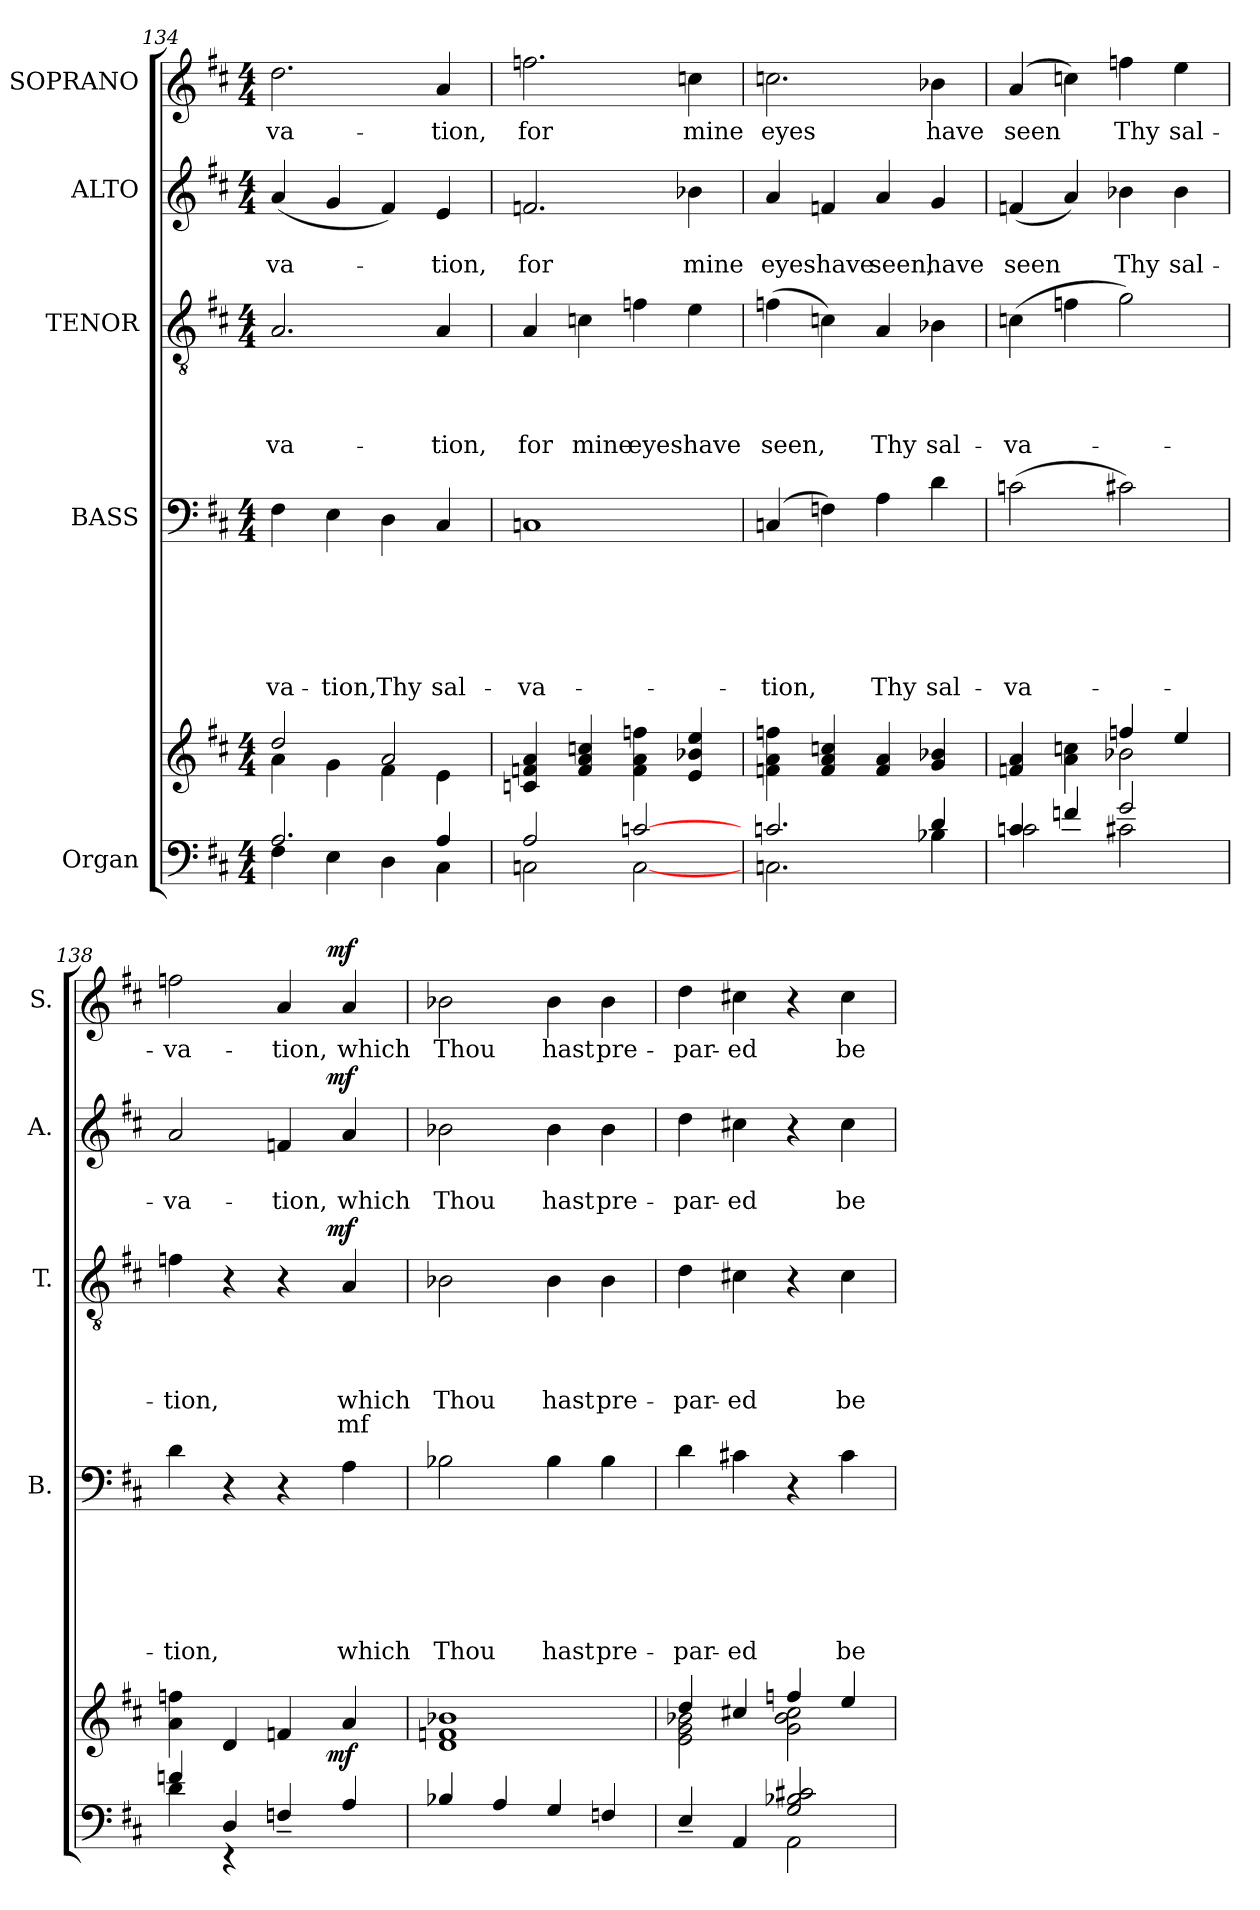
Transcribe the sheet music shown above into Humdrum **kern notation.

**kern	**kern	**dynam	**kern	**text	**text	**text	**text	**text	**text	**kern	**text	**text	**text	**text	**text	**dynam	**kern	**text	**text	**dynam	**kern	**text	**dynam
*part5	*part5	*part5	*part4	*part4	*part4	*part4	*part4	*part4	*part4	*part3	*part3	*part3	*part3	*part3	*part3	*part3	*part2	*part2	*part2	*part2	*part1	*part1	*part1
*staff6	*staff5	*staff5/6	*staff4	*staff4	*staff4	*staff4	*staff4	*staff4	*staff4	*staff3	*staff3	*staff3	*staff3	*staff3	*staff3	*staff3	*staff2	*staff2	*staff2	*staff2	*staff1	*staff1	*staff1
*I"Organ	*	*	*I"BASS	*	*	*	*	*	*	*I"TENOR	*	*	*	*	*	*	*I"ALTO	*	*	*	*I"SOPRANO	*	*
*	*	*	*I'B.	*	*	*	*	*	*	*I'T.	*	*	*	*	*	*	*I'A.	*	*	*	*I'S.	*	*
*clefF4	*clefG2	*	*clefF4	*	*	*	*	*	*	*clefGv2	*	*	*	*	*	*	*clefG2	*	*	*	*clefG2	*	*
*k[f#c#]	*k[f#c#]	*	*k[f#c#]	*	*	*	*	*	*	*k[f#c#]	*	*	*	*	*	*	*k[f#c#]	*	*	*	*k[f#c#]	*	*
*D:	*D:	*	*D:	*	*	*	*	*	*	*D:	*	*	*	*	*	*	*D:	*	*	*	*D:	*	*
*M4/4	*M4/4	*	*M4/4	*	*	*	*	*	*	*M4/4	*	*	*	*	*	*	*M4/4	*	*	*	*M4/4	*	*
=134	=134	=134	=134	=134	=134	=134	=134	=134	=134	=134	=134	=134	=134	=134	=134	=134	=134	=134	=134	=134	=134	=134	=134
*^	*^	*	*	*	*	*	*	*	*	*	*	*	*	*	*	*	*	*	*	*	*	*	*
!	!	!	!	!	!	!	!	!	!	!	!LO:LY:b	!	!	!	!	!LO:LY:b	!	!	!	!	!LO:LY:b	!	!	!LO:LY:b	!
2.A/	4F#\	2dd/	4a\	.	4F#\	.	.	.	.	.	-va-	2.A/	.	.	.	-va-	.	.	(<4a/	.	-va-	.	2.dd\	-va-	.
!	!	!	!	!	!	!	!	!	!	!	!LO:LY:b	!	!	!	!	!	!	!	!	!	!	!	!	!	!
.	4E\	.	4g\	.	4E\	.	.	.	.	.	-tion,	.	.	.	.	.	.	.	4g/	.	.	.	.	.	.
!	!	!	!	!	!	!	!	!	!	!	!LO:LY:b	!	!	!	!	!	!	!	!	!	!	!	!	!	!
.	4D\	2a/	4f#\	.	4D\	.	.	.	.	.	Thy	.	.	.	.	.	.	.	4f#/)	.	.	.	.	.	.
!	!	!	!	!	!	!	!	!	!	!	!LO:LY:b	!	!	!	!	!LO:LY:b	!	!	!	!	!LO:LY:b	!	!	!LO:LY:b	!
4A/	4C#\	.	4e\	.	4C#/	.	.	.	.	.	sal-	4A/	.	.	.	-tion,	.	.	4e/	.	-tion,	.	4a/	-tion,	.
!!LO:LB:g=z
=135	=135	=135	=135	=135	=135	=135	=135	=135	=135	=135	=135	=135	=135	=135	=135	=135	=135	=135	=135	=135	=135	=135	=135	=135	=135
!	!	!	!	!	!	!	!	!	!	!	!LO:LY:b	!	!	!	!	!LO:LY:b	!	!	!	!	!LO:LY:b	!	!	!LO:LY:b	!
*	*	*v	*v	*	*	*	*	*	*	*	*	*	*	*	*	*	*	*	*	*	*	*	*	*	*
2A/	2Cn\	4cn/ 4fn/ 4a/	.	1Cn	.	.	.	.	.	-va-	4A/	.	.	.	for	.	.	2.fn/	.	for	.	2.ffn\	for	.
!	!	!	!	!	!	!	!	!	!	!	!	!	!	!	!LO:LY:b	!	!	!	!	!	!	!	!	!
.	.	4f/ 4a/ 4ccn/	.	.	.	.	.	.	.	.	4cn\	.	.	.	mine	.	.	.	.	.	.	.	.	.
!	!	!	!	!	!	!	!	!	!	!	!	!	!	!	!LO:LY:b	!	!	!	!	!	!	!	!	!
[>2cn/	[<2C\	4f\ 4a\ 4ffn\	.	.	.	.	.	.	.	.	4fn\	.	.	.	eyes	.	.	.	.	.	.	.	.	.
!	!	!	!	!	!	!	!	!	!	!	!	!	!	!	!LO:LY:b	!	!	!	!	!LO:LY:b	!	!	!LO:LY:b	!
.	.	4e/ 4b-X/ 4ee/	.	.	.	.	.	.	.	.	4e\	.	.	.	have	.	.	4b-X\	.	mine	.	4ccn\	mine	.
=136	=136	=136	=136	=136	=136	=136	=136	=136	=136	=136	=136	=136	=136	=136	=136	=136	=136	=136	=136	=136	=136	=136	=136	=136
!	!	!	!	!	!	!	!	!	!	!LO:LY:b	!	!	!	!	!LO:LY:b	!	!	!	!	!LO:LY:b	!	!	!LO:LY:b	!
2.C\	2.c/	4fn\ 4a\ 4ffn\	.	(4Cn/	.	.	.	.	.	-tion,	(>4fn\	.	.	.	seen,	.	.	4a/	.	eyes	.	2.ccn\	eyes	.
!	!	!	!	!	!	!	!	!	!	!	!	!	!	!	!	!	!	!	!	!LO:LY:b	!	!	!	!
.	.	4f/ 4a/ 4ccn/	.	4Fn\)	.	.	.	.	.	.	4cn\)	.	.	.	.	.	.	4fn/	.	have	.	.	.	.
!	!	!	!	!	!	!	!	!	!	!LO:LY:b	!	!	!	!	!LO:LY:b	!	!	!	!	!LO:LY:b	!	!	!	!
.	.	4f/ 4a/	.	4A\	.	.	.	.	.	Thy	4A/	.	.	.	Thy	.	.	4a/	.	seen,	.	.	.	.
!	!	!	!	!	!	!	!	!	!	!LO:LY:b	!	!	!	!	!LO:LY:b	!	!	!	!	!LO:LY:b	!	!	!LO:LY:b	!
4B-X\	4d/	4g/ 4b-X/	.	4d\	.	.	.	.	.	sal-	4B-X\	.	.	.	sal-	.	.	4g/	.	have	.	4b-X\	have	.
=137	=137	=137	=137	=137	=137	=137	=137	=137	=137	=137	=137	=137	=137	=137	=137	=137	=137	=137	=137	=137	=137	=137	=137	=137
*	*	*^	*	*	*	*	*	*	*	*	*	*	*	*	*	*	*	*	*	*	*	*	*	*
!	!	!	!	!	!	!	!	!	!	!	!LO:LY:b	!	!	!	!	!LO:LY:b	!	!	!	!	!LO:LY:b	!	!	!LO:LY:b	!
4c#/	2cn\	4fn/ 4a/	2ryy	.	(>2cn\	.	.	.	.	.	-va-	(>4cn\	.	.	.	-va-	.	.	(<4fn/	.	seen	.	(4a/	seen	.
4fn/	.	4a\ 4ccn\	.	.	.	.	.	.	.	.	.	4fn\	.	.	.	.	.	.	4a/)	.	.	.	4ccn\)	.	.
!	!	!	!	!	!	!	!	!	!	!	!	!	!	!	!	!	!	!	!	!	!LO:LY:b	!	!	!LO:LY:b	!
2g/	2c#X\	4ffn/	2b-X\	.	2c#X\)	.	.	.	.	.	.	2g\)	.	.	.	.	.	.	4b-X\	.	Thy	.	4ffn\	Thy	.
!	!	!	!	!	!	!	!	!	!	!	!	!	!	!	!	!	!	!	!	!	!LO:LY:b	!	!	!LO:LY:b	!
.	.	4ee/	.	.	.	.	.	.	.	.	.	.	.	.	.	.	.	.	4b-\	.	sal-	.	4ee\	sal-	.
=138	=138	=138	=138	=138	=138	=138	=138	=138	=138	=138	=138	=138	=138	=138	=138	=138	=138	=138	=138	=138	=138	=138	=138	=138	=138
!	!	!	!	!	!	!	!	!	!	!	!LO:LY:b	!	!	!	!	!LO:LY:b	!	!	!	!	!LO:LY:b	!	!	!LO:LY:b	!
*	*	*	*	*	*	*	*	*	*	*	*	*^	*	*	*	*	*	*	*^	*	*	*	*^	*	*
4d\	4fn/	4a\ 4ffn\	2ryy	.	4d\	.	.	.	.	.	-tion,	4fn\	2ryy	.	.	.	-tion,	.	.	2a/	2ryy	.	-va-	.	2ffn\	2ryy	-va-	.
4rEE	4D/	4d/	.	.	4r	.	.	.	.	.	.	4r	.	.	.	.	.	.	.	.	.	.	.	.	.	.	.	.
!	!	!	!	!	!	!	!	!	!	!	!	!	!	!	!	!	!	!	!	!	!	!	!LO:LY:b	!	!	!	!LO:LY:b	!
2ryy	4Fn~>/	4fn/	8..ryy	.	4r	.	.	.	.	.	.	4r	8..ryy	.	.	.	.	.	.	4fn/	8..ryy	.	-tion,	.	4a/	8..ryy	-tion,	.
!	!	!	!	!LO:DY:b	!	!	!	!	!	!	!	!	!	!	!	!	!	!	!LO:DY:a	!	!	!	!	!LO:DY:a	!	!	!	!LO:DY:a
.	.	.	4ryy	mf	.	.	.	.	.	.	.	.	4ryy	.	.	.	.	.	mf	.	4ryy	.	.	mf	.	4ryy	.	mf
!	!	!	!	!	!	!	!	!	!	!	!LO:LY:b	!	!	!	!	!	!LO:LY:b	!LO:LY:b	!	!	!	!	!LO:LY:b	!	!	!	!LO:LY:b	!
.	4A/	4a/	.	.	4A\	.	.	.	.	.	which	4A/	.	.	.	.	which	mf	.	4a/	.	.	which	.	4a/	.	which	.
.	.	.	32ryy	.	.	.	.	.	.	.	.	.	32ryy	.	.	.	.	.	.	.	32ryy	.	.	.	.	32ryy	.	.
=139	=139	=139	=139	=139	=139	=139	=139	=139	=139	=139	=139	=139	=139	=139	=139	=139	=139	=139	=139	=139	=139	=139	=139	=139	=139	=139	=139	=139
!	!	!	!	!	!	!	!	!	!	!	!LO:LY:b	!	!	!	!	!	!LO:LY:b	!	!	!	!	!	!LO:LY:b	!	!	!	!LO:LY:b	!
*v	*v	*	*	*	*	*	*	*	*	*	*	*v	*v	*	*	*	*	*	*	*v	*v	*	*	*	*v	*v	*	*
*	*v	*v	*	*	*	*	*	*	*	*	*	*	*	*	*	*	*	*	*	*	*	*	*	*
4B-X/	1d 1fn 1b-X	.	2B-X\	.	.	.	.	.	Thou	2B-X\	.	.	.	Thou	.	.	2b-X\	.	Thou	.	2b-X\	Thou	.
4A/	.	.	.	.	.	.	.	.	.	.	.	.	.	.	.	.	.	.	.	.	.	.	.
!	!	!	!	!	!	!	!	!	!LO:LY:b	!	!	!	!	!LO:LY:b	!	!	!	!	!LO:LY:b	!	!	!LO:LY:b	!
4G/	.	.	4B-\	.	.	.	.	.	hast	4B-\	.	.	.	hast	.	.	4b-\	.	hast	.	4b-\	hast	.
!	!	!	!	!	!	!	!	!	!LO:LY:b	!	!	!	!	!LO:LY:b	!	!	!	!	!LO:LY:b	!	!	!LO:LY:b	!
4Fn/	.	.	4B-\	.	.	.	.	.	pre-	4B-\	.	.	.	pre-	.	.	4b-\	.	pre-	.	4b-\	pre-	.
!!LO:PB:g=z
=140	=140	=140	=140	=140	=140	=140	=140	=140	=140	=140	=140	=140	=140	=140	=140	=140	=140	=140	=140	=140	=140	=140	=140
*^	*^	*	*	*	*	*	*	*	*	*	*	*	*	*	*	*	*	*	*	*	*	*	*
!	!	!	!	!	!	!	!	!	!	!	!LO:LY:b	!	!	!	!	!LO:LY:b	!	!	!	!	!LO:LY:b	!	!	!LO:LY:b	!
4E~>/	2ryy	2e\ 2g\ 2b-X\	4dd/	.	4d\	.	.	.	.	.	-par-	4d\	.	.	.	-par-	.	.	4dd\	.	-par-	.	4dd\	-par-	.
!	!	!	!	!	!	!	!	!	!	!	!LO:LY:b	!	!	!	!	!LO:LY:b	!	!	!	!	!LO:LY:b	!	!	!LO:LY:b	!
4AA/	.	.	4cc#X/	.	4c#X\	.	.	.	.	.	-ed	4c#X\	.	.	.	-ed	.	.	4cc#X\	.	-ed	.	4cc#X\	-ed	.
2G/ 2B-X/ 2c#X/	2AA\	2g\ 2b-\ 2cc#\	4ffn/	.	4r	.	.	.	.	.	.	4r	.	.	.	.	.	.	4r	.	.	.	4r	.	.
!	!	!	!	!	!	!	!	!	!	!	!LO:LY:b	!	!	!	!	!LO:LY:b	!	!	!	!	!LO:LY:b	!	!	!LO:LY:b	!
.	.	.	4ee/	.	4c#\	.	.	.	.	.	be-	4c#\	.	.	.	be-	.	.	4cc#\	.	be-	.	4cc#\	be-	.
*v	*v	*	*	*	*	*	*	*	*	*	*	*	*	*	*	*	*	*	*	*	*	*	*	*	*
*	*v	*v	*	*	*	*	*	*	*	*	*	*	*	*	*	*	*	*	*	*	*	*	*	*
=	=	=	=	=	=	=	=	=	=	=	=	=	=	=	=	=	=	=	=	=	=	=	=
*-	*-	*-	*-	*-	*-	*-	*-	*-	*-	*-	*-	*-	*-	*-	*-	*-	*-	*-	*-	*-	*-	*-	*-
